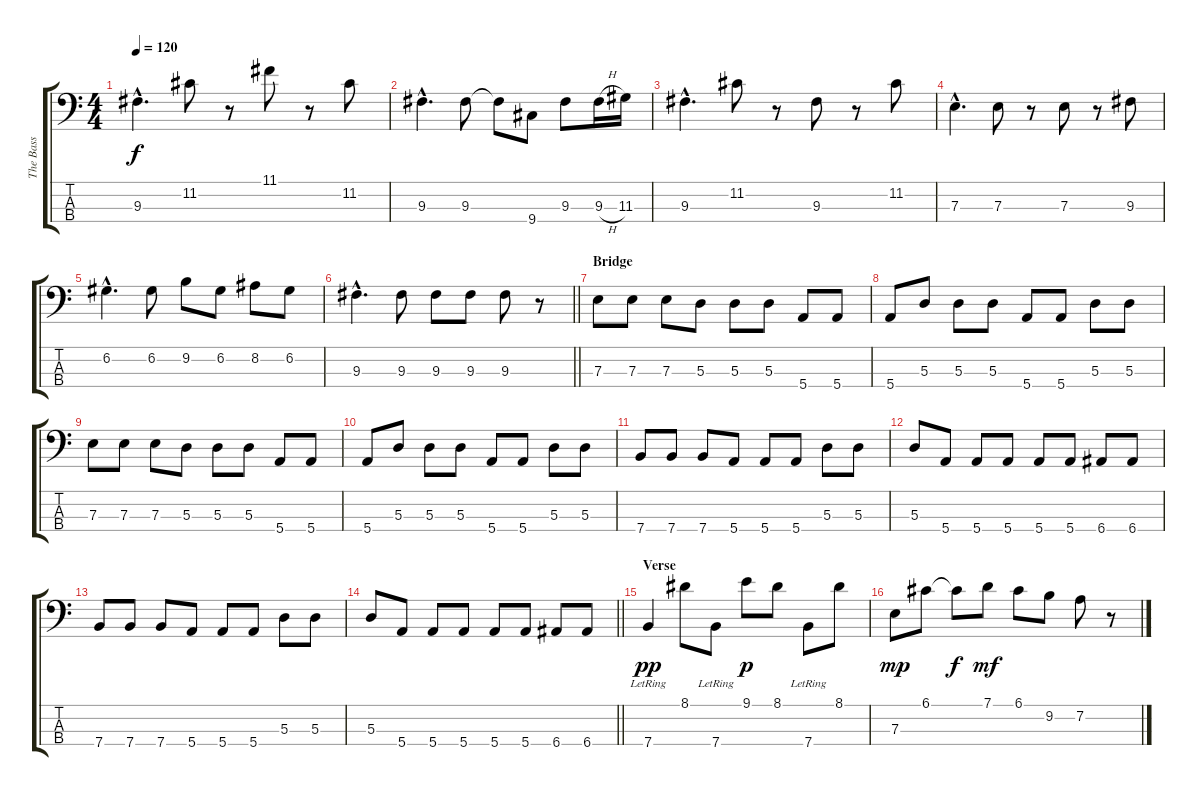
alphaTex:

\track ("The Bass" "The Bass") {instrument electricbassfinger}
\staff {score tabs}
\tuning (G2 D2 A1 E1) {hide}
\ts (4 4)
\tempo 120
\clef f4
\ks c
9.3{hac}.4{d dy f} 11.2.8 r.8 11.1.8 r.8 11.2.8 |
9.3{hac}.4{d} 9.3.8 9.3{t}.8 9.4.8 9.3.8 9.3{h}.16 11.3.16 |
9.3{hac}.4{d} 11.2.8 r.8 9.3.8 r.8 11.2.8 |
7.3{hac}.4{d} 7.3.8 r.8 7.3.8 r.8 9.3.8 |
6.2{hac}.4{d} 6.2.8 9.2.8 6.2.8 8.2.8 6.2.8 |
\barLineRight lightlight
9.3{hac}.4{d} 9.3.8 9.3.8 9.3.8 9.3.8 r.8 |
\section ("" "Bridge")
7.3.8 7.3.8 7.3.8 5.3.8 5.3.8 5.3.8 5.4.8 5.4.8 |
5.4.8 5.3.8 5.3.8 5.3.8 5.4.8 5.4.8 5.3.8 5.3.8 |
7.3.8 7.3.8 7.3.8 5.3.8 5.3.8 5.3.8 5.4.8 5.4.8 |
5.4.8 5.3.8 5.3.8 5.3.8 5.4.8 5.4.8 5.3.8 5.3.8 |
7.4.8 7.4.8 7.4.8 5.4.8 5.4.8 5.4.8 5.3.8 5.3.8 |
5.3.8 5.4.8 5.4.8 5.4.8 5.4.8 5.4.8 6.4.8 6.4.8 |
7.4.8 7.4.8 7.4.8 5.4.8 5.4.8 5.4.8 5.3.8 5.3.8 |
\barLineRight lightlight
5.3.8 5.4.8 5.4.8 5.4.8 5.4.8 5.4.8 6.4.8 6.4.8 |
\section ("" "Verse")
7.4{lr}.4{dy pp} 8.1.8 7.4{lr}.8 9.1.8{dy p} 8.1.8 7.4{lr}.8 8.1.8 |
7.3.8{dy mp} 6.1.8 6.1{t}.8{dy f} 7.1.8{dy mf} 6.1.8 9.2.8 7.2.8 r.8
